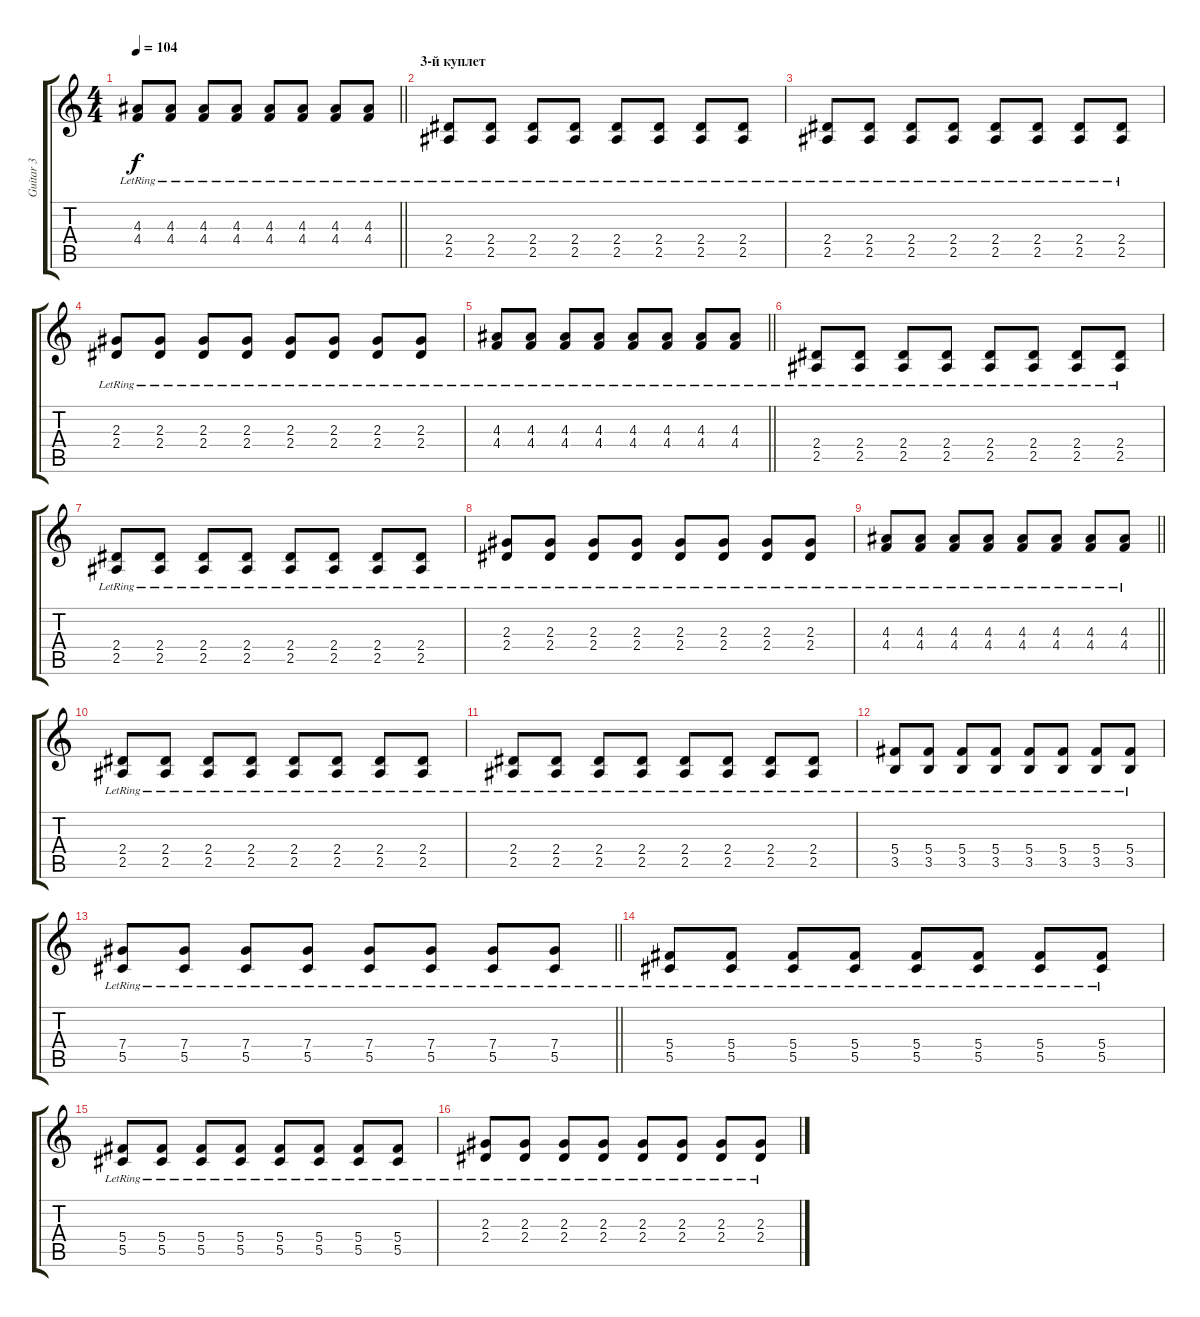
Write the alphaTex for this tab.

\track ("Guitar 3" "Guitar 3") {instrument electricguitarjazz}
\staff {score tabs}
\tuning (Eb4 Bb3 Gb3 Db3 Ab2 Eb2) {hide}
\ts (4 4)
\tempo 104
\clef g2
\barLineRight lightlight
\ks c
(4.3{lr} 4.4{lr}).8{dy f} (4.3{lr} 4.4{lr}).8 (4.3{lr} 4.4{lr}).8 (4.3{lr} 4.4{lr}).8 (4.3{lr} 4.4{lr}).8 (4.3{lr} 4.4{lr}).8 (4.3{lr} 4.4{lr}).8 (4.3{lr} 4.4{lr}).8 |
\section ("" "3-й куплет")
(2.4{lr} 2.5{lr}).8 (2.4{lr} 2.5{lr}).8 (2.4{lr} 2.5{lr}).8 (2.4{lr} 2.5{lr}).8 (2.4{lr} 2.5{lr}).8 (2.4{lr} 2.5{lr}).8 (2.4{lr} 2.5{lr}).8 (2.4{lr} 2.5{lr}).8 |
(2.4{lr} 2.5{lr}).8 (2.4{lr} 2.5{lr}).8 (2.4{lr} 2.5{lr}).8 (2.4{lr} 2.5{lr}).8 (2.4{lr} 2.5{lr}).8 (2.4{lr} 2.5{lr}).8 (2.4{lr} 2.5{lr}).8 (2.4{lr} 2.5{lr}).8 |
(2.3{lr} 2.4{lr}).8 (2.3{lr} 2.4{lr}).8 (2.3{lr} 2.4{lr}).8 (2.3{lr} 2.4{lr}).8 (2.3{lr} 2.4{lr}).8 (2.3{lr} 2.4{lr}).8 (2.3{lr} 2.4{lr}).8 (2.3{lr} 2.4{lr}).8 |
\barLineRight lightlight
(4.3{lr} 4.4{lr}).8 (4.3{lr} 4.4{lr}).8 (4.3{lr} 4.4{lr}).8 (4.3{lr} 4.4{lr}).8 (4.3{lr} 4.4{lr}).8 (4.3{lr} 4.4{lr}).8 (4.3{lr} 4.4{lr}).8 (4.3{lr} 4.4{lr}).8 |
\section ("" "")
(2.4{lr} 2.5{lr}).8 (2.4{lr} 2.5{lr}).8 (2.4{lr} 2.5{lr}).8 (2.4{lr} 2.5{lr}).8 (2.4{lr} 2.5{lr}).8 (2.4{lr} 2.5{lr}).8 (2.4{lr} 2.5{lr}).8 (2.4{lr} 2.5{lr}).8 |
(2.4{lr} 2.5{lr}).8 (2.4{lr} 2.5{lr}).8 (2.4{lr} 2.5{lr}).8 (2.4{lr} 2.5{lr}).8 (2.4{lr} 2.5{lr}).8 (2.4{lr} 2.5{lr}).8 (2.4{lr} 2.5{lr}).8 (2.4{lr} 2.5{lr}).8 |
(2.3{lr} 2.4{lr}).8 (2.3{lr} 2.4{lr}).8 (2.3{lr} 2.4{lr}).8 (2.3{lr} 2.4{lr}).8 (2.3{lr} 2.4{lr}).8 (2.3{lr} 2.4{lr}).8 (2.3{lr} 2.4{lr}).8 (2.3{lr} 2.4{lr}).8 |
\barLineRight lightlight
(4.3{lr} 4.4{lr}).8 (4.3{lr} 4.4{lr}).8 (4.3{lr} 4.4{lr}).8 (4.3{lr} 4.4{lr}).8 (4.3{lr} 4.4{lr}).8 (4.3{lr} 4.4{lr}).8 (4.3{lr} 4.4{lr}).8 (4.3{lr} 4.4{lr}).8 |
\section ("" "")
(2.4{lr} 2.5{lr}).8 (2.4{lr} 2.5{lr}).8 (2.4{lr} 2.5{lr}).8 (2.4{lr} 2.5{lr}).8 (2.4{lr} 2.5{lr}).8 (2.4{lr} 2.5{lr}).8 (2.4{lr} 2.5{lr}).8 (2.4{lr} 2.5{lr}).8 |
(2.4{lr} 2.5{lr}).8 (2.4{lr} 2.5{lr}).8 (2.4{lr} 2.5{lr}).8 (2.4{lr} 2.5{lr}).8 (2.4{lr} 2.5{lr}).8 (2.4{lr} 2.5{lr}).8 (2.4{lr} 2.5{lr}).8 (2.4{lr} 2.5{lr}).8 |
(5.4{lr} 3.5{lr}).8 (5.4{lr} 3.5{lr}).8 (5.4{lr} 3.5{lr}).8 (5.4{lr} 3.5{lr}).8 (5.4{lr} 3.5{lr}).8 (5.4{lr} 3.5{lr}).8 (5.4{lr} 3.5{lr}).8 (5.4{lr} 3.5{lr}).8 |
\barLineRight lightlight
(7.4{lr} 5.5{lr}).8 (7.4{lr} 5.5{lr}).8 (7.4{lr} 5.5{lr}).8 (7.4{lr} 5.5{lr}).8 (7.4{lr} 5.5{lr}).8 (7.4{lr} 5.5{lr}).8 (7.4{lr} 5.5{lr}).8 (7.4{lr} 5.5{lr}).8 |
\section ("" "")
(5.4{lr} 5.5{lr}).8 (5.4{lr} 5.5{lr}).8 (5.4{lr} 5.5{lr}).8 (5.4{lr} 5.5{lr}).8 (5.4{lr} 5.5{lr}).8 (5.4{lr} 5.5{lr}).8 (5.4{lr} 5.5{lr}).8 (5.4{lr} 5.5{lr}).8 |
(5.4{lr} 5.5{lr}).8 (5.4{lr} 5.5{lr}).8 (5.4{lr} 5.5{lr}).8 (5.4{lr} 5.5{lr}).8 (5.4{lr} 5.5{lr}).8 (5.4{lr} 5.5{lr}).8 (5.4{lr} 5.5{lr}).8 (5.4{lr} 5.5{lr}).8 |
(2.3{lr} 2.4{lr}).8 (2.3{lr} 2.4{lr}).8 (2.3{lr} 2.4{lr}).8 (2.3{lr} 2.4{lr}).8 (2.3{lr} 2.4{lr}).8 (2.3{lr} 2.4{lr}).8 (2.3{lr} 2.4{lr}).8 (2.3{lr} 2.4{lr}).8
